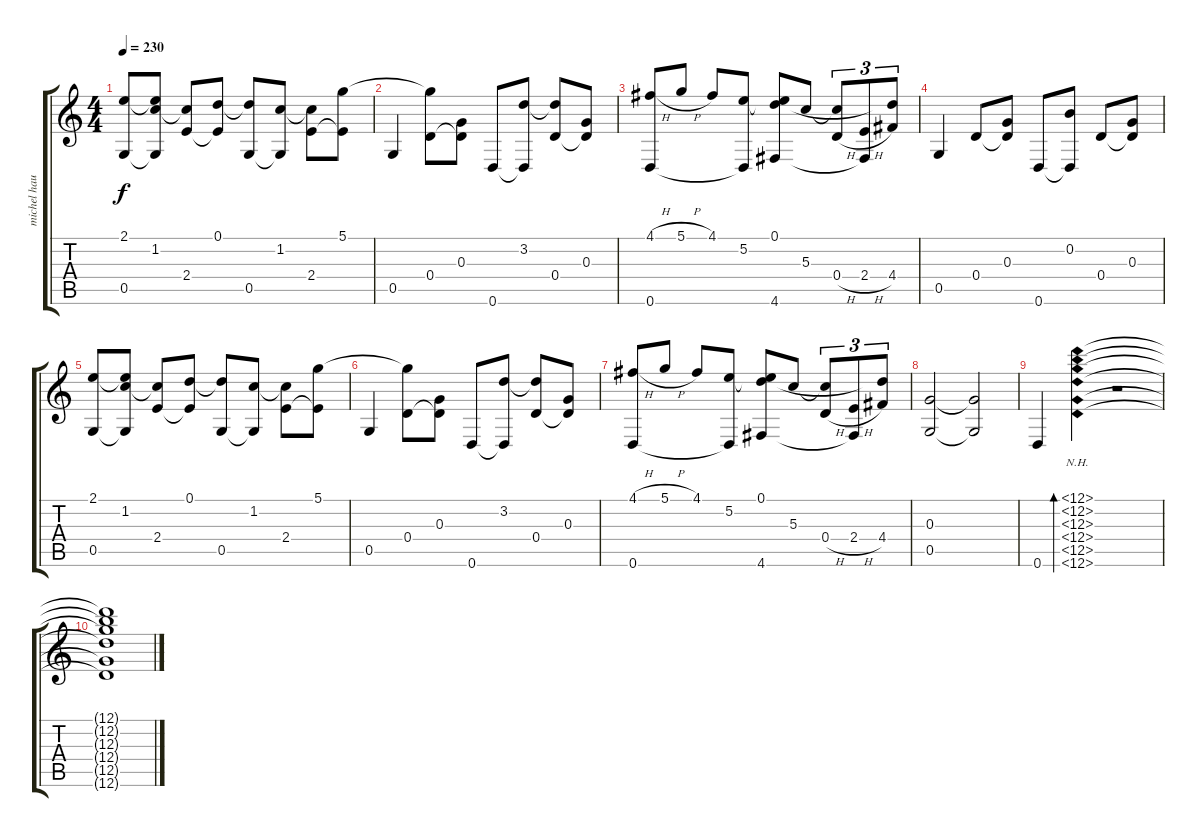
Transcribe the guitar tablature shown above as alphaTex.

\track ("michel haumont" "michel hau") {instrument acousticguitarnylon}
\staff {score tabs}
\tuning (D4 B3 G3 D3 G2 D2) {hide}
\ts (4 4)
\tempo 230
\clef g2
\ks c
(2.1 0.5).8{dy f} (2.1{t} 1.2 0.5{t}).8 (1.2{t} 2.4).8 (0.1 2.4{t}).8 (0.1{t} 0.5).8 (1.2 0.5{t}).8 (1.2{t} 2.4).8 (5.1 2.4{t}).8 |
0.5.4 (5.1{t} 0.4).8 (0.3 0.4{t}).8 0.6.8 (3.2 0.6{t}).8 (3.2{t} 0.4).8 (0.3 0.4{t}).8 |
(4.1{h} 0.6).8 5.1{h}.8 4.1.8 (5.2 0.6{t}).8 (0.1 5.2{t} 4.6).8 5.3.8 (5.3{t} 0.4{h}).8{tu (3 2)} (2.4{h} 4.6{t}).8{tu (3 2)} (0.1{t} 4.4).8{tu (3 2)} |
0.5.4 0.4.8 (0.3 0.4{t}).8 0.6.8 (0.2 0.6{t}).8 0.4.8 (0.3 0.4{t}).8 |
(2.1 0.5).8 (2.1{t} 1.2 0.5{t}).8 (1.2{t} 2.4).8 (0.1 2.4{t}).8 (0.1{t} 0.5).8 (1.2 0.5{t}).8 (1.2{t} 2.4).8 (5.1 2.4{t}).8 |
0.5.4 (5.1{t} 0.4).8 (0.3 0.4{t}).8 0.6.8 (3.2 0.6{t}).8 (3.2{t} 0.4).8 (0.3 0.4{t}).8 |
(4.1{h} 0.6).8 5.1{h}.8 4.1.8 (5.2 0.6{t}).8 (0.1 5.2{t} 4.6).8 5.3.8 (5.3{t} 0.4{h}).8{tu (3 2)} (2.4{h} 4.6{t}).8{tu (3 2)} (0.1{t} 4.4).8{tu (3 2)} |
(0.3 0.5).2 (0.3{t} 0.5{t}).2 |
0.6.4 (12.1{nh} 12.2{nh} 12.3{nh} 12.4{nh} 12.5{nh} 12.6{nh}).4{bd 480} r.2 |
(12.1{t} 12.2{t} 12.3{t} 12.4{t} 12.5{t} 12.6{t}).1
